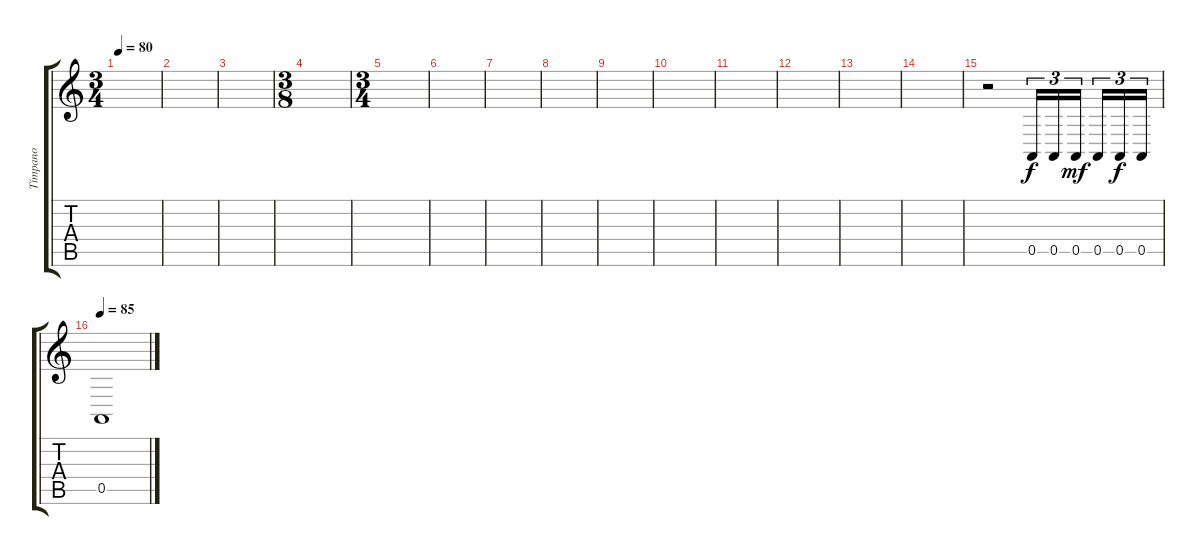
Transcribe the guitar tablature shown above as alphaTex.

\track ("Tímpano" "Tímpano") {instrument timpani}
\staff {score tabs}
\tuning (E4 B3 G3 D3 A2 E2) {hide}
\ts (3 4)
\tempo 80
\clef g2
\ks c
|
|
|
\ts (3 8)
|
\ts (3 4)
|
|
|
|
|
|
|
|
|
|
r.2 0.5.16{tu (3 2)} 0.5.16{tu (3 2)} 0.5.16{tu (3 2) dy mf} 0.5.16{tu (3 2)} 0.5.16{tu (3 2) dy f} 0.5.16{tu (3 2)} |
\tempo 85
0.5.1
